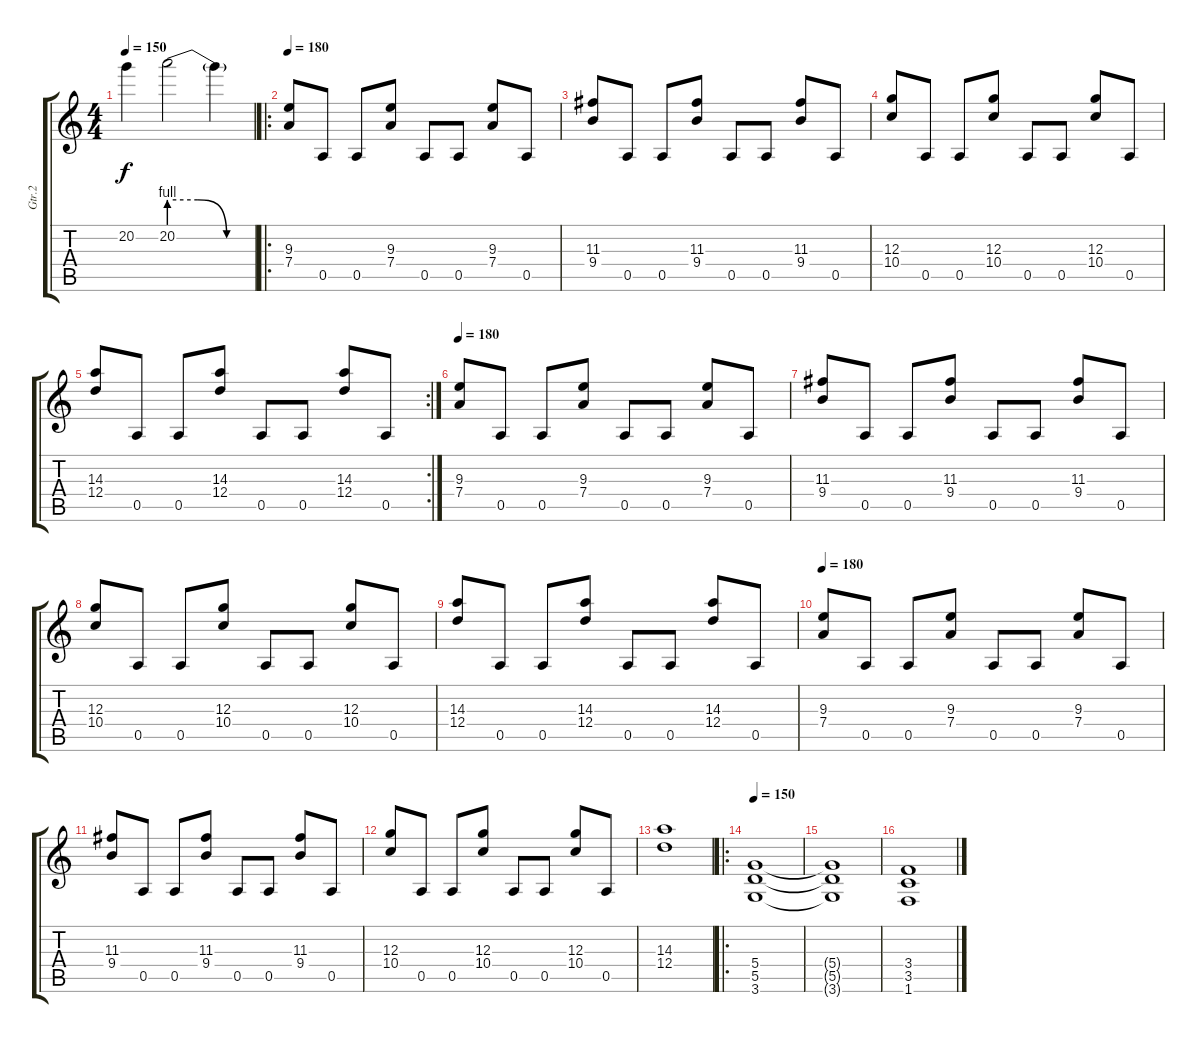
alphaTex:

\track ("Gtr.2" "Gtr.2") {instrument distortionguitar}
\staff {score tabs}
\tuning (E4 B3 G3 D3 A2 E2) {hide}
\ts (4 4)
\tempo 150
\clef g2
\ks c
20.2.4{dy f} 20.2{be (custom 0 4 20 4 40 0 60 0)}.2 20.2{t}.4 |
\ro
\tempo 180
(9.3 7.4).8 0.5.8 0.5.8 (9.3 7.4).8 0.5.8 0.5.8 (9.3 7.4).8 0.5.8 |
(11.3 9.4).8 0.5.8 0.5.8 (11.3 9.4).8 0.5.8 0.5.8 (11.3 9.4).8 0.5.8 |
(12.3 10.4).8 0.5.8 0.5.8 (12.3 10.4).8 0.5.8 0.5.8 (12.3 10.4).8 0.5.8 |
\rc 2
(14.3 12.4).8 0.5.8 0.5.8 (14.3 12.4).8 0.5.8 0.5.8 (14.3 12.4).8 0.5.8 |
\tempo 180
(9.3 7.4).8 0.5.8 0.5.8 (9.3 7.4).8 0.5.8 0.5.8 (9.3 7.4).8 0.5.8 |
(11.3 9.4).8 0.5.8 0.5.8 (11.3 9.4).8 0.5.8 0.5.8 (11.3 9.4).8 0.5.8 |
(12.3 10.4).8 0.5.8 0.5.8 (12.3 10.4).8 0.5.8 0.5.8 (12.3 10.4).8 0.5.8 |
(14.3 12.4).8 0.5.8 0.5.8 (14.3 12.4).8 0.5.8 0.5.8 (14.3 12.4).8 0.5.8 |
\tempo 180
(9.3 7.4).8 0.5.8 0.5.8 (9.3 7.4).8 0.5.8 0.5.8 (9.3 7.4).8 0.5.8 |
(11.3 9.4).8 0.5.8 0.5.8 (11.3 9.4).8 0.5.8 0.5.8 (11.3 9.4).8 0.5.8 |
(12.3 10.4).8 0.5.8 0.5.8 (12.3 10.4).8 0.5.8 0.5.8 (12.3 10.4).8 0.5.8 |
(14.3 12.4).1 |
\ro
\tempo 150
(5.4 5.5 3.6).1 |
(5.4{t} 5.5{t} 3.6{t}).1 |
(3.4 3.5 1.6).1
